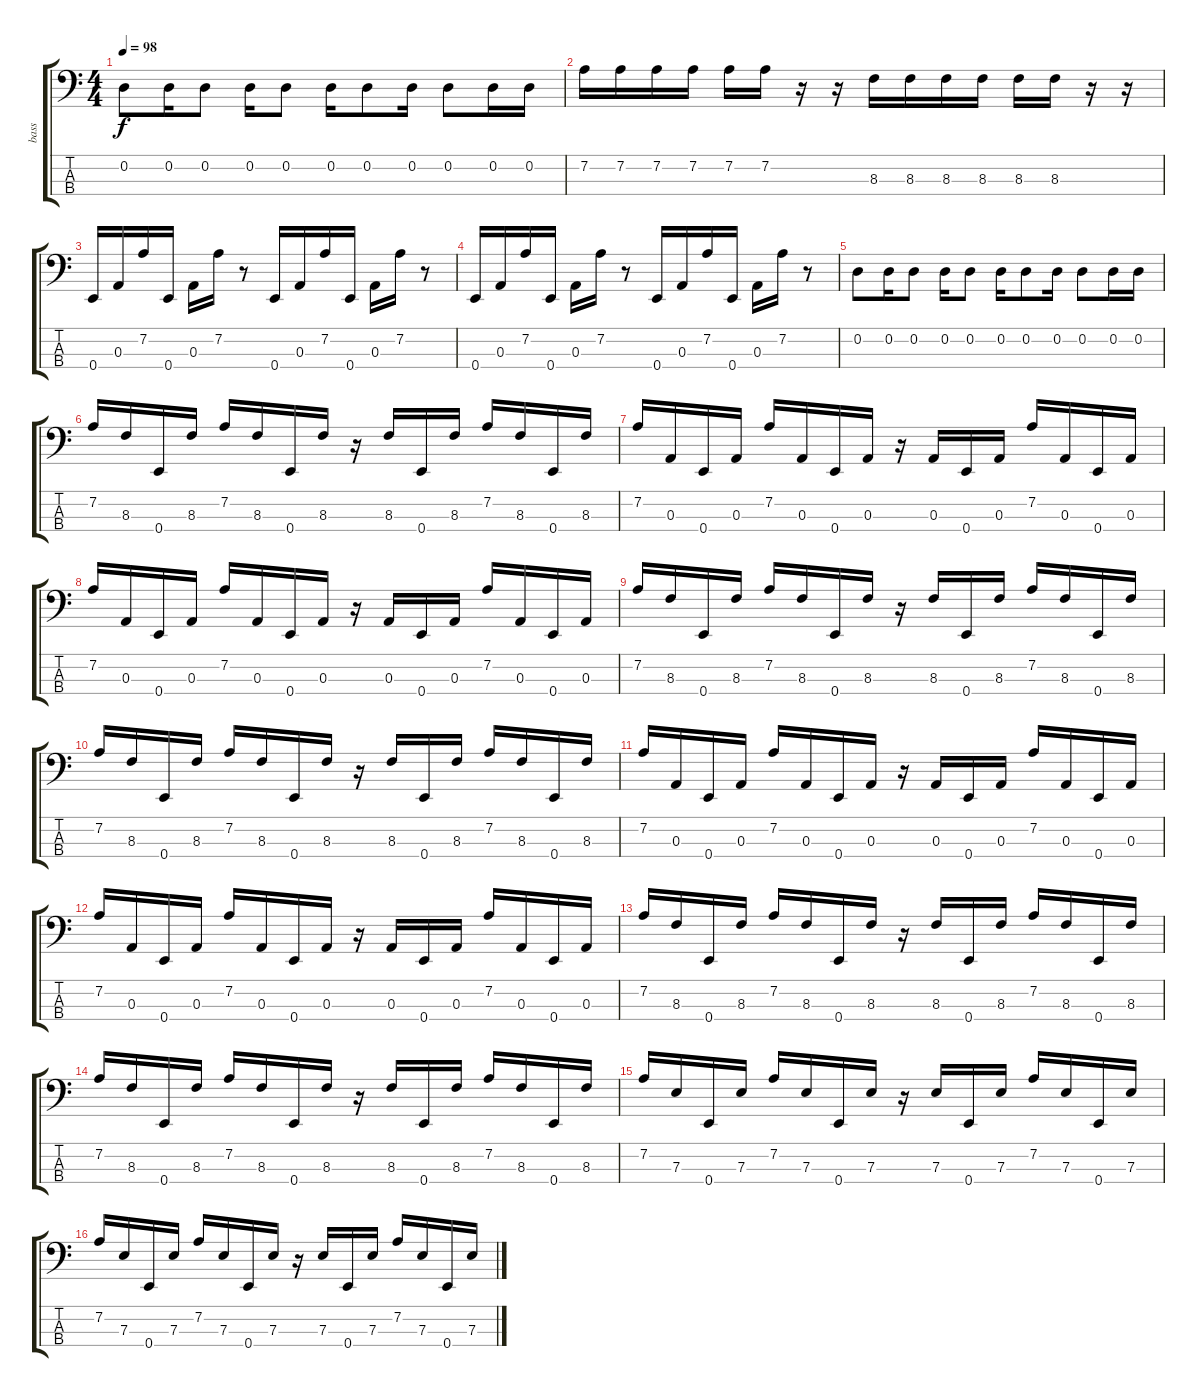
\track ("bass" "bass") {instrument slapbass2}
\staff {score tabs}
\tuning (G2 D2 A1 E1) {hide}
\ts (4 4)
\tempo 98
\clef f4
\ks c
0.2.8{dy f} 0.2.16 0.2.8 0.2.16 0.2.8 0.2.16 0.2.8 0.2.16 0.2.8 0.2.16 0.2.16 |
7.2.16 7.2.16 7.2.16 7.2.16 7.2.16 7.2.16 r.16 r.16 8.3.16 8.3.16 8.3.16 8.3.16 8.3.16 8.3.16 r.16 r.16 |
0.4.16 0.3.16 7.2.16 0.4.16 0.3.16 7.2.16 r.8 0.4.16 0.3.16 7.2.16 0.4.16 0.3.16 7.2.16 r.8 |
0.4.16 0.3.16 7.2.16 0.4.16 0.3.16 7.2.16 r.8 0.4.16 0.3.16 7.2.16 0.4.16 0.3.16 7.2.16 r.8 |
0.2.8 0.2.16 0.2.8 0.2.16 0.2.8 0.2.16 0.2.8 0.2.16 0.2.8 0.2.16 0.2.16 |
7.2.16 8.3.16 0.4.16 8.3.16 7.2.16 8.3.16 0.4.16 8.3.16 r.16 8.3.16 0.4.16 8.3.16 7.2.16 8.3.16 0.4.16 8.3.16 |
7.2.16 0.3.16 0.4.16 0.3.16 7.2.16 0.3.16 0.4.16 0.3.16 r.16 0.3.16 0.4.16 0.3.16 7.2.16 0.3.16 0.4.16 0.3.16 |
7.2.16 0.3.16 0.4.16 0.3.16 7.2.16 0.3.16 0.4.16 0.3.16 r.16 0.3.16 0.4.16 0.3.16 7.2.16 0.3.16 0.4.16 0.3.16 |
7.2.16 8.3.16 0.4.16 8.3.16 7.2.16 8.3.16 0.4.16 8.3.16 r.16 8.3.16 0.4.16 8.3.16 7.2.16 8.3.16 0.4.16 8.3.16 |
7.2.16 8.3.16 0.4.16 8.3.16 7.2.16 8.3.16 0.4.16 8.3.16 r.16 8.3.16 0.4.16 8.3.16 7.2.16 8.3.16 0.4.16 8.3.16 |
7.2.16 0.3.16 0.4.16 0.3.16 7.2.16 0.3.16 0.4.16 0.3.16 r.16 0.3.16 0.4.16 0.3.16 7.2.16 0.3.16 0.4.16 0.3.16 |
7.2.16 0.3.16 0.4.16 0.3.16 7.2.16 0.3.16 0.4.16 0.3.16 r.16 0.3.16 0.4.16 0.3.16 7.2.16 0.3.16 0.4.16 0.3.16 |
7.2.16 8.3.16 0.4.16 8.3.16 7.2.16 8.3.16 0.4.16 8.3.16 r.16 8.3.16 0.4.16 8.3.16 7.2.16 8.3.16 0.4.16 8.3.16 |
7.2.16 8.3.16 0.4.16 8.3.16 7.2.16 8.3.16 0.4.16 8.3.16 r.16 8.3.16 0.4.16 8.3.16 7.2.16 8.3.16 0.4.16 8.3.16 |
7.2.16 7.3.16 0.4.16 7.3.16 7.2.16 7.3.16 0.4.16 7.3.16 r.16 7.3.16 0.4.16 7.3.16 7.2.16 7.3.16 0.4.16 7.3.16 |
7.2.16 7.3.16 0.4.16 7.3.16 7.2.16 7.3.16 0.4.16 7.3.16 r.16 7.3.16 0.4.16 7.3.16 7.2.16 7.3.16 0.4.16 7.3.16
